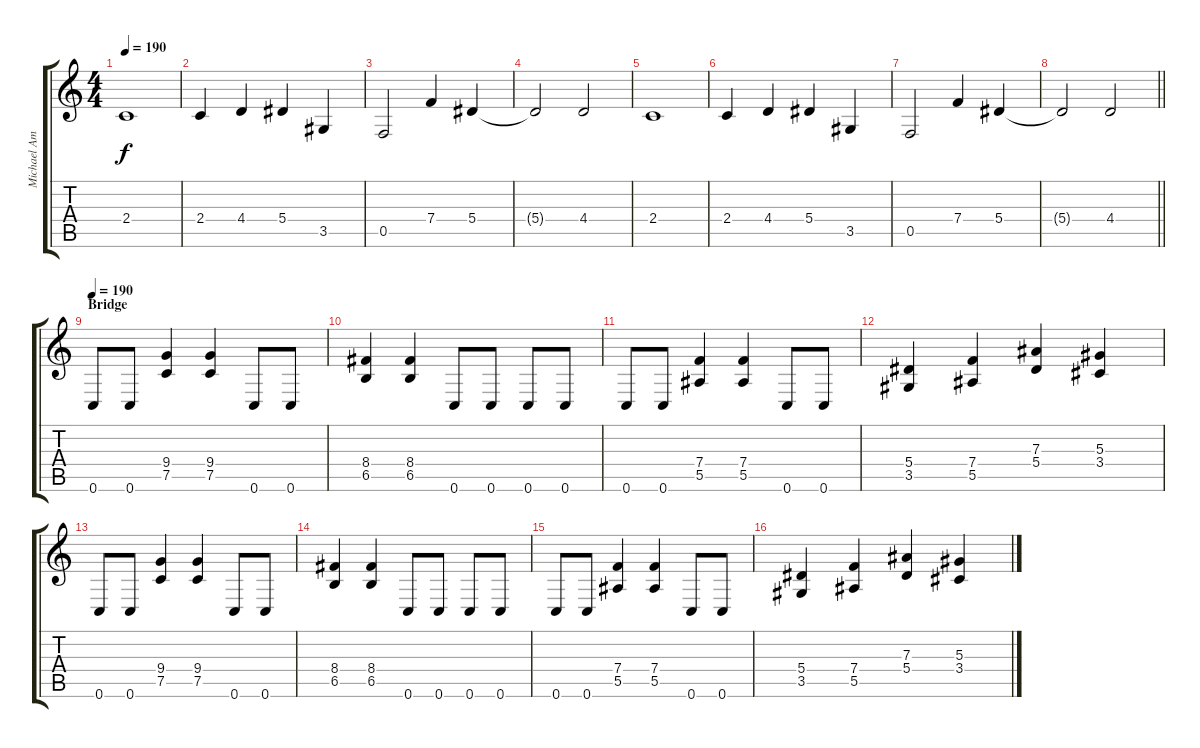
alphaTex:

\track ("Michael Ammot" "Michael Am") {instrument distortionguitar}
\staff {score tabs}
\tuning (C4 G3 Eb3 Bb2 F2 C2) {hide}
\ts (4 4)
\tempo 190
\clef g2
\ks c
2.4.1{dy f} |
2.4.4 4.4.4 5.4.4 3.5.4 |
0.5.2 7.4.4 5.4.4 |
5.4{t}.2 4.4.2 |
2.4.1 |
2.4.4 4.4.4 5.4.4 3.5.4 |
0.5.2 7.4.4 5.4.4 |
\barLineRight lightlight
5.4{t}.2 4.4.2 |
\section ("" "Bridge")
\tempo 190
0.6.8 0.6.8 (9.4 7.5).4 (9.4 7.5).4 0.6.8 0.6.8 |
(8.4 6.5).4 (8.4 6.5).4 0.6.8 0.6.8 0.6.8 0.6.8 |
0.6.8 0.6.8 (7.4 5.5).4 (7.4 5.5).4 0.6.8 0.6.8 |
(5.4 3.5).4 (7.4 5.5).4 (7.3 5.4).4 (5.3 3.4).4 |
0.6.8 0.6.8 (9.4 7.5).4 (9.4 7.5).4 0.6.8 0.6.8 |
(8.4 6.5).4 (8.4 6.5).4 0.6.8 0.6.8 0.6.8 0.6.8 |
0.6.8 0.6.8 (7.4 5.5).4 (7.4 5.5).4 0.6.8 0.6.8 |
(5.4 3.5).4 (7.4 5.5).4 (7.3 5.4).4 (5.3 3.4).4
